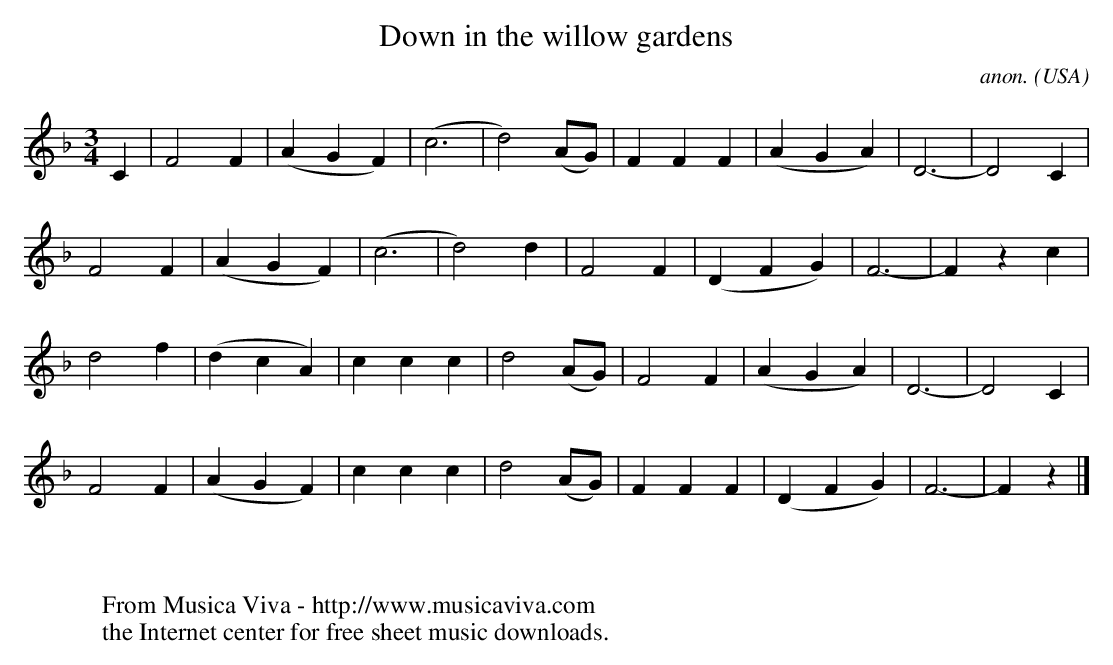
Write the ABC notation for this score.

X:1
T:Down in the willow gardens
C:anon.
O:USA
M:3/4
L:1/4
K:F
C|F2F|(AGF)|(c3|d2)(A/G/)|FFF|(AGA)|D3-|D2C|
F2F|(AGF)|(c3|d2)d|F2F|(DFG)|F3-|Fzc|
d2f|(dcA)|ccc|d2(A/G/)|F2F|(AGA)|D3-|D2C|
F2F|(AGF)|ccc|d2(A/G/)|FFF|(DFG)|F3-|Fz|]
W:
W:
W:  From Musica Viva - http://www.musicaviva.com
W:  the Internet center for free sheet music downloads.
